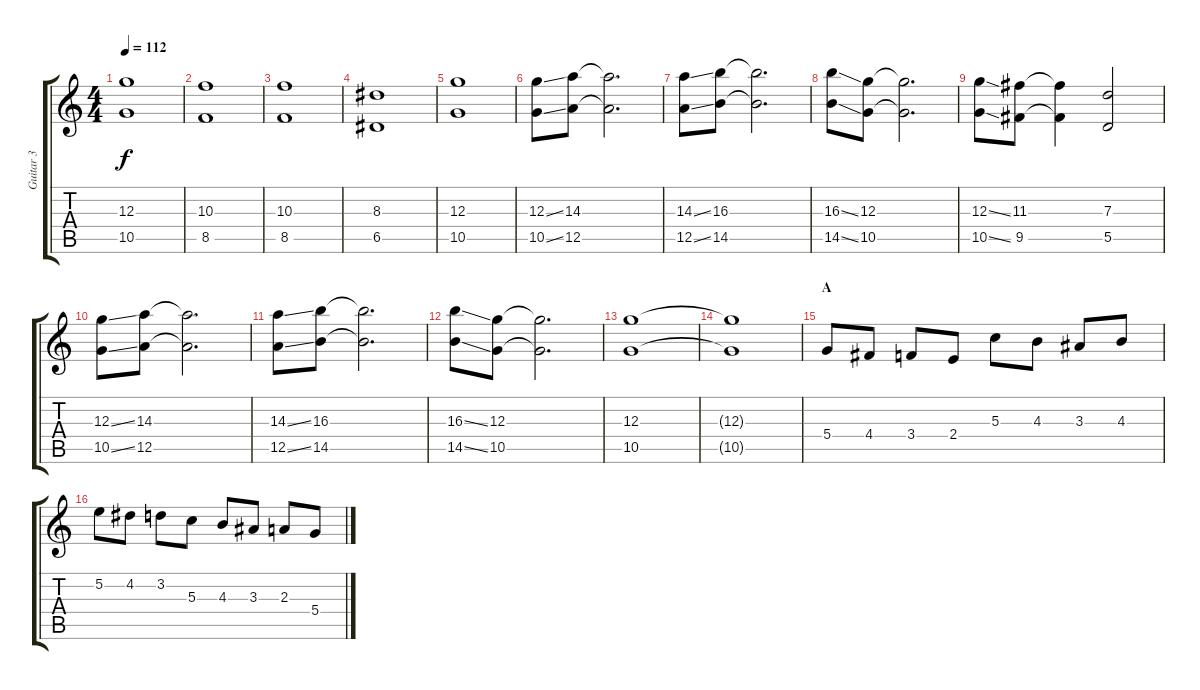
\track ("Guitar 3" "Guitar 3") {instrument overdrivenguitar}
\staff {score tabs}
\tuning (E4 B3 G3 D3 A2 E2) {hide}
\ts (4 4)
\tempo 112
\clef g2
\ks c
(12.3 10.5).1{dy f} |
(10.3 8.5).1 |
(10.3 8.5).1 |
(8.3 6.5).1 |
(12.3 10.5).1 |
(12.3{ss} 10.5{ss}).8 (14.3 12.5).8 (14.3{t} 12.5{t}).2{d} |
(14.3{ss} 12.5{ss}).8 (16.3 14.5).8 (16.3{t} 14.5{t}).2{d} |
(16.3{ss} 14.5{ss}).8 (12.3 10.5).8 (12.3{t} 10.5{t}).2{d} |
(12.3{ss} 10.5{ss}).8 (11.3 9.5).8 (11.3{t} 9.5{t}).4 (7.3 5.5).2 |
(12.3{ss} 10.5{ss}).8 (14.3 12.5).8 (14.3{t} 12.5{t}).2{d} |
(14.3{ss} 12.5{ss}).8 (16.3 14.5).8 (16.3{t} 14.5{t}).2{d} |
(16.3{ss} 14.5{ss}).8 (12.3 10.5).8 (12.3{t} 10.5{t}).2{d} |
(12.3 10.5).1 |
(12.3{t} 10.5{t}).1 |
\section ("" "A")
5.4.8 4.4.8 3.4.8 2.4.8 5.3.8 4.3.8 3.3.8 4.3.8 |
5.2.8 4.2.8 3.2.8 5.3.8 4.3.8 3.3.8 2.3.8 5.4.8
